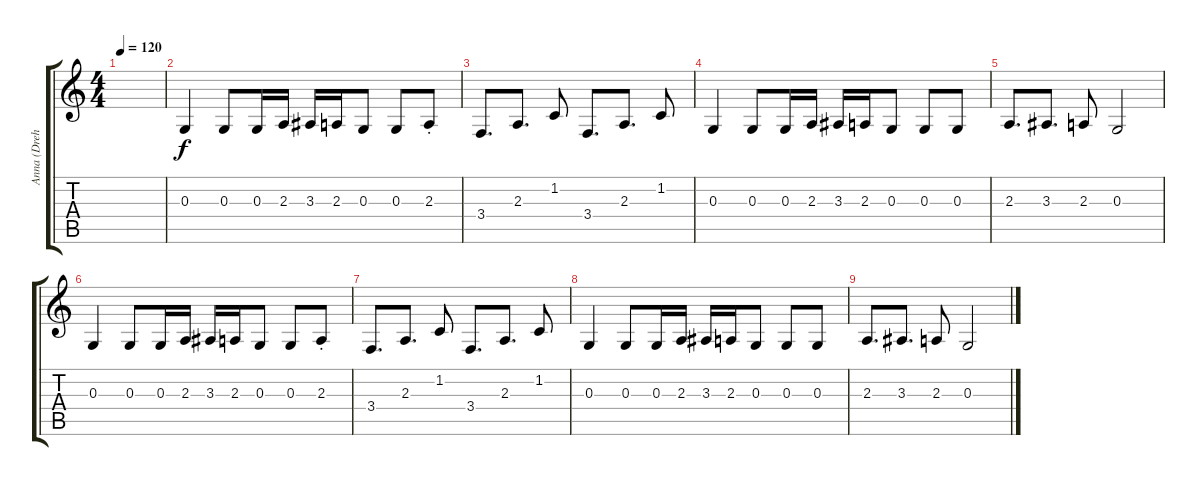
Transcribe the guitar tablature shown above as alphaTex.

\track ("Anna (Drehleier)" "Anna (Dreh") {instrument accordion}
\staff {score tabs}
\tuning (E4 B3 G3 D3 A2 E2) {hide}
\ts (4 4)
\tempo 120
\clef g2
\ks c
|
0.3.4 0.3.8 0.3.16 2.3.16 3.3.16 2.3.16 0.3.8 0.3.8 2.3{st}.8 |
3.4.8{d} 2.3.8{d} 1.2.8 3.4.8{d} 2.3.8{d} 1.2.8 |
0.3.4 0.3.8 0.3.16 2.3.16 3.3.16 2.3.16 0.3.8 0.3.8 0.3.8 |
2.3.8{d} 3.3.8{d} 2.3.8 0.3.2 |
0.3.4 0.3.8 0.3.16 2.3.16 3.3.16 2.3.16 0.3.8 0.3.8 2.3{st}.8 |
3.4.8{d} 2.3.8{d} 1.2.8 3.4.8{d} 2.3.8{d} 1.2.8 |
0.3.4 0.3.8 0.3.16 2.3.16 3.3.16 2.3.16 0.3.8 0.3.8 0.3.8 |
2.3.8{d} 3.3.8{d} 2.3.8 0.3.2
